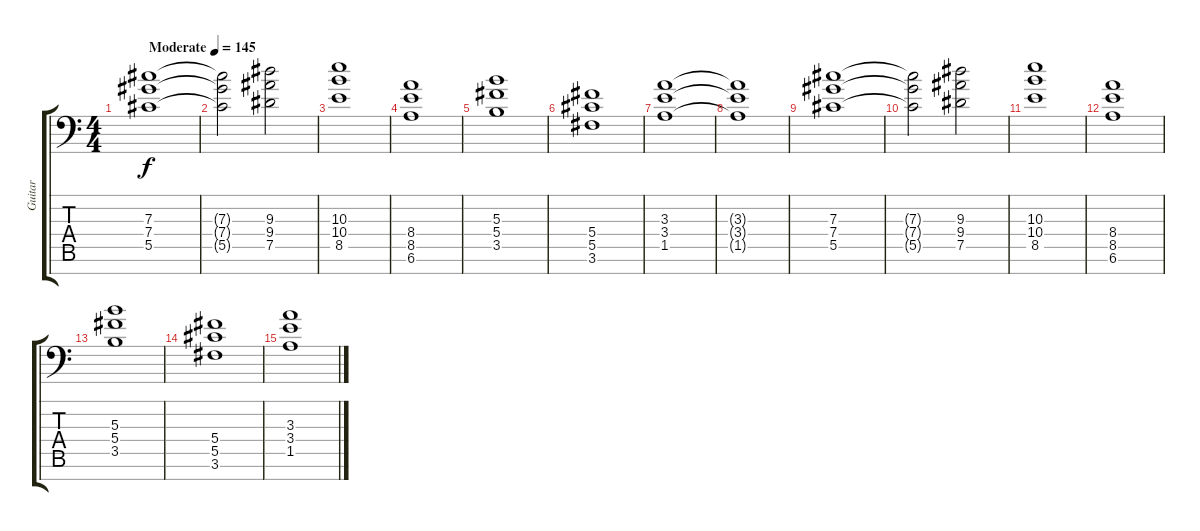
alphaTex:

\track ("Guitar" "Guitar") {instrument distortionguitar}
\staff {score tabs}
\tuning (Eb4 Bb3 Gb3 Db3 Ab2 Eb2 Bb1) {hide}
\ts (4 4)
\tempo (145 "Moderate")
\clef f4
\ks c
(7.3 7.4 5.5).1{dy f instrument distortionguitar} |
(7.3{t} 7.4{t} 5.5{t}).2 (9.3 9.4 7.5).2 |
(10.3 10.4 8.5).1 |
(8.4 8.5 6.6).1 |
(5.3 5.4 3.5).1 |
(5.4 5.5 3.6).1 |
(3.3 3.4 1.5).1 |
(3.3{t} 3.4{t} 1.5{t}).1 |
(7.3 7.4 5.5).1 |
(7.3{t} 7.4{t} 5.5{t}).2 (9.3 9.4 7.5).2 |
(10.3 10.4 8.5).1 |
(8.4 8.5 6.6).1 |
(5.3 5.4 3.5).1 |
(5.4 5.5 3.6).1 |
(3.3 3.4 1.5).1
